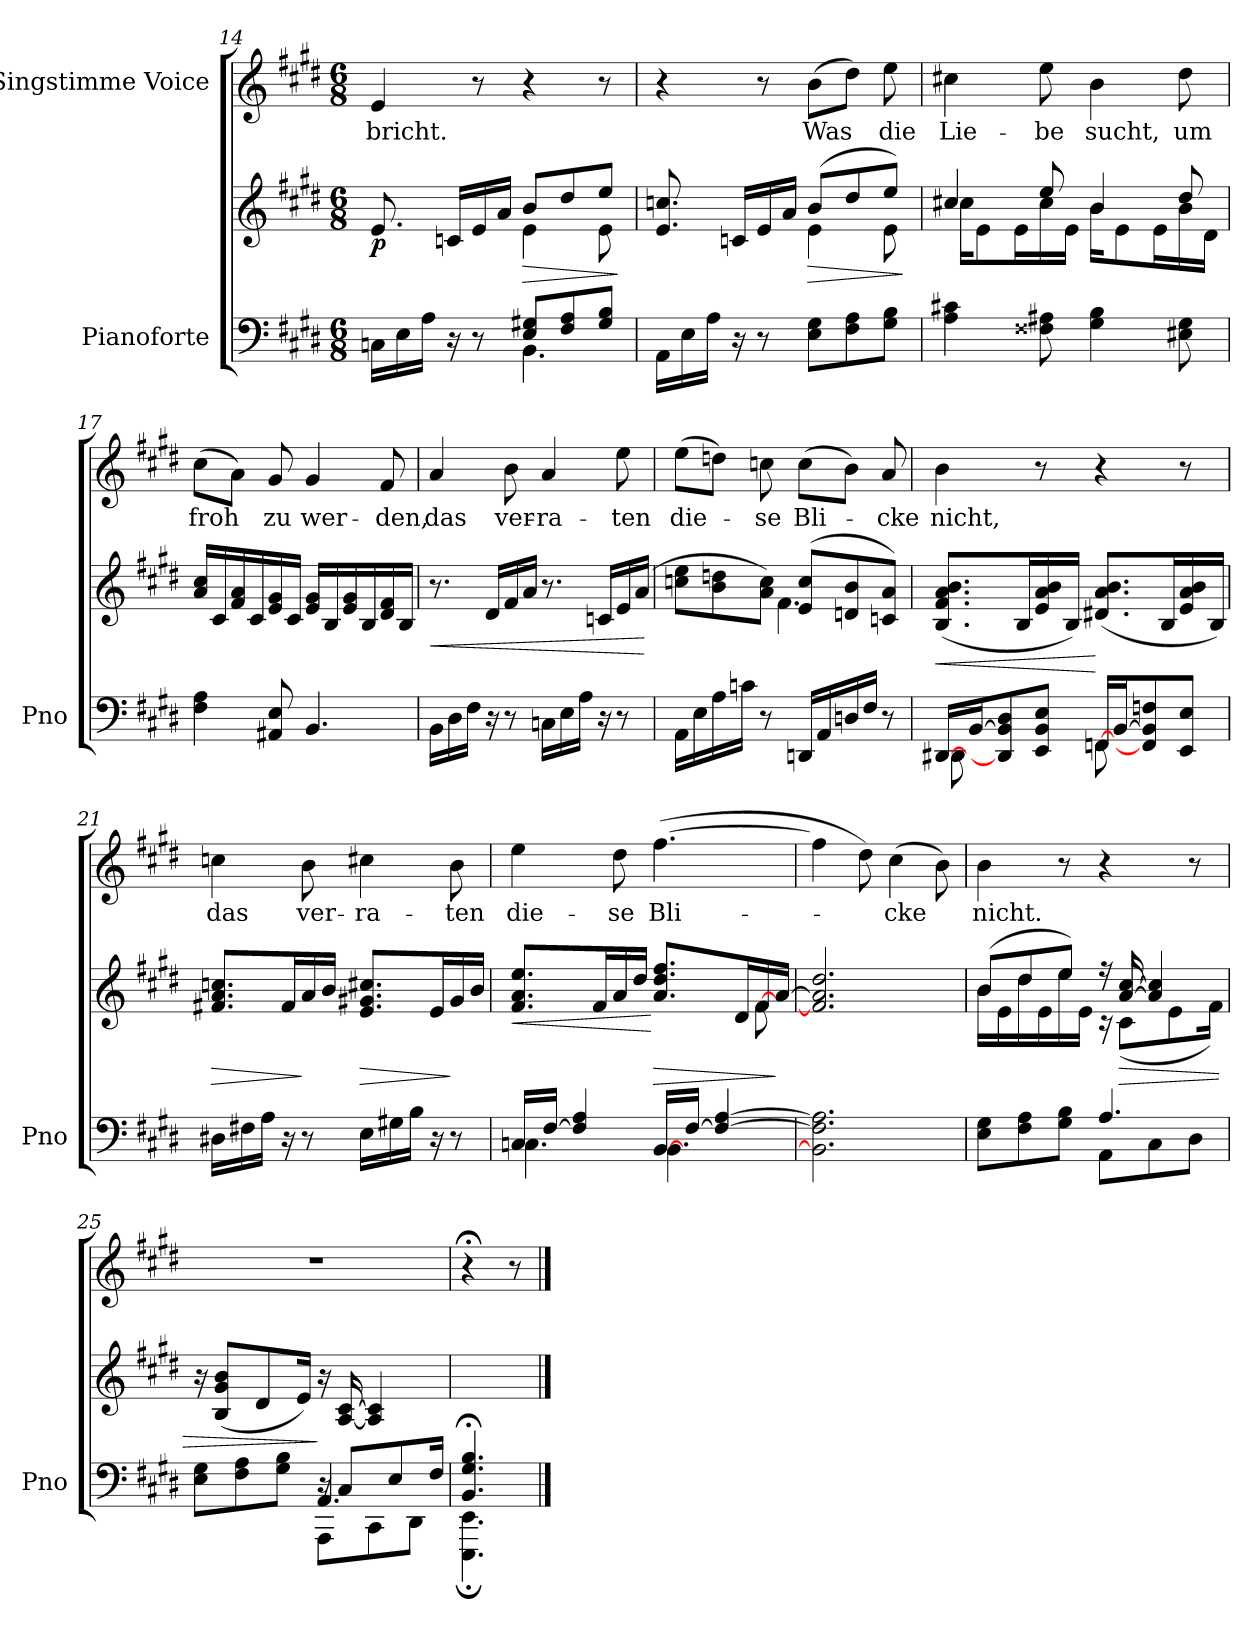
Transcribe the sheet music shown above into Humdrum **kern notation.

**kern	**kern	**dynam	**kern	**text
*part2	*part2	*part2	*part1	*part1
*staff3	*staff2	*staff2/3	*staff1	*staff1
*I"Pianoforte	*	*	*I"Singstimme Voice	*
*I'Pno	*	*	*	*
*clefF4	*clefG2	*	*clefG2	*
*k[f#c#g#d#]	*k[f#c#g#d#]	*	*k[f#c#g#d#]	*
*M6/8	*M6/8	*	*M6/8	*
=14	=14	=14	=14	=14
*^	*^	*	*	*
!	!	!	!	!LO:DY:b	!	!
16Cn\LL	4.ryy	8.e/	4.ryy	p	4e/	bricht.
16E\	.	.	.	.	.	.
16A\JJ	.	.	.	.	.	.
16r	.	16cn/LL	.	.	.	.
8r	.	16e/	.	.	8r	.
.	.	(16a/JJ	.	.	.	.
!	!	!	!	!LO:HP:b	!	!
8E/ 8G#X/L	4.BB\	8b/L	4e\	>	4r	.
8F#/ 8A/	.	8dd#/	.	.	.	.
8G#/ 8B/J	.	8ee/J	8e\	.	8r	.
*v	*v	*	*	*	*	*
*	*v	*v	*	*	*
.	.	]	.	.
=15	=15	=15	=15	=15
*	*^	*	*	*
16AA\LL	8.e/ 8.ccn/	4.ryy	.	4r	.
16E\	.	.	.	.	.
16A\JJ	.	.	.	.	.
16r	16cn/LL	.	.	.	.
8r	16e/	.	.	8r	.
.	(16a/JJ	.	.	.	.
!	!	!	!LO:HP:b	!	!
8E\ 8G#\L	(8b/L	4e\	>	(8b\L	Was
8F#\ 8A\	8dd#/	.	.	8dd#\J)	.
8G#\ 8B\J	8ee/J)	8e\	.	8ee\	die
*	*v	*v	*	*	*
.	.	]	.	.
=16	=16	=16	=16	=16
*	*^	*	*	*
4A\ 4c#X\	4cc#X/	16cc#\KL	.	4cc#X\	Lie-
.	.	8e\	.	.	.
.	.	16e\L	.	.	.
8F##X\ 8A#X\	8ee/	16cc#\	.	8ee\	-be
.	.	16e\JJ	.	.	.
4G#\ 4B\	4b/	16b\KL	.	4b\	sucht,
.	.	8e\	.	.	.
.	.	16e\L	.	.	.
8E#X\ 8G#\	8dd#/	16b\	.	8dd#\	um
.	.	16d#\JJ	.	.	.
*	*v	*v	*	*	*
=17	=17	=17	=17	=17
4F#\ 4A\	16a/ 16cc#/LL	.	(8cc#\L	froh
.	16c#/	.	.	.
.	16f#/ 16a/	.	8a\J)	.
.	16c#/	.	.	.
8AA#X/ 8E/	16e/ 16g#/	.	8g#/	zu
.	16c#/JJ	.	.	.
4.BB/	16e/ 16g#/LL	.	4g#/	wer-
.	16B/	.	.	.
.	16e/ 16g#/	.	.	.
.	16B/	.	.	.
.	16d#/ 16f#/	.	8f#/	-den,
.	16B/JJ	.	.	.
=18	=18	=18	=18	=18
!	!	!LO:HP:b	!	!
(>16BB\LL	8.r	<	4a/	das
16D#\	.	.	.	.
16F#\JJ	.	.	.	.
16r	16d#/LL	.	.	.
8r	16f#/	.	8b\	ver-
.	(16a/JJ	.	.	.
16Cn\LL	8.r	.	4a/	-ra-
16E\	.	.	.	.
16A\JJ	.	.	.	.
16r	16cn/LL	.	.	.
8r	16e/	.	8ee\	-ten
.	(16a/JJ	.	.	.
.	.	[	.	.
=19	=19	=19	=19	=19
*	*^	*	*	*
16AA\LL	8ccn\ 8ee\L	4.ryy	.	(8ee\L	die-
16E\	.	.	.	.	.
16A\	8b\ 8ddn\	.	.	8ddn\J)	.
16cn\JJ	.	.	.	.	.
8r	8a\ 8cc\J)	.	.	8ccn\	-se
16DDn/LL	(8e/ 8cc/L	4.f#\	.	(8cc\L	Bli-
16AA/	.	.	.	.	.
16Dn/	8dn/ 8b/	.	.	8b\J)	.
16F#/JJ	.	.	.	.	.
8r	8cn/ 8a/J)	.	.	8a/	-cke
*	*v	*v	*	*	*
=20	=20	=20	=20	=20
*^	*	*	*	*
!	!	!	!LO:HP:b	!	!
[<16DD#X/LL	8DD#\	(8.B/ 8.f#/ 8.a/ 8.b/L	<	4b\	nicht,
[<16BB/J	.	.	.	.	.
8DD#/] 8BB/] 8D#/	4ryy	.	.	.	.
.	.	16B/L	.	.	.
8EE/ 8BB/ 8E/J	.	16e/ 16a/ 16b/	.	8r	.
.	.	16B/JJ)	.	.	.
[<16FFn/LL	8FF\	(8.d#X/ 8.a/ 8.b/L	[	4r	.
[<16BB/J	.	.	.	.	.
8FF/] 8BB/] 8Fn/	4ryy	.	.	.	.
.	.	16B/L	.	.	.
8EE/ 8E/J	.	16e/ 16a/ 16b/	.	8r	.
.	.	16B/JJ)	.	.	.
*v	*v	*	*	*	*
=21	=21	=21	=21	=21
!	!	!LO:HP:b	!	!
16D#X\LL	8.f#X/ 8.a/ 8.ccn/L	>	4ccn\	das
16F#X\	.	.	.	.
16A\JJ	.	.	.	.
16r	16f#/L	.	.	.
8r	16a/	]	8b\	ver-
.	16b/JJ	.	.	.
!	!	!LO:HP:b	!	!
16E\LL	8.e/ 8.g#X/ 8.cc#X/L	>	4cc#X\	-ra-
16G#X\	.	.	.	.
16B\JJ	.	.	.	.
16r	16e/L	.	.	.
8r	16g#/	]	8b\	-ten
.	16b/JJ	.	.	.
=22	=22	=22	=22	=22
!LO:N:head=solid	!	!LO:HP:b	!	!
*^	*^	*	*	*
16Cn/LL	4.C\	8.f#/ 8.a/ 8.ee/L	8ryy	<	4ee\	die-
[<16F#/JJ	.	.	.	.	.	.
*	*	*v	*v	*	*	*
4F#/] 4A/	.	.	.	.	.
.	.	16f#/L	.	.	.
.	.	16a/	.	8dd#\	-se
.	.	16dd#/JJ	.	.	.
!LO:N:head=solid	!	!	!LO:HP:n=1:b	!	!
[<16BB/LL	4.BB\	8.a/ 8.dd#/ 8.ff#/L	[ >	([4.ff#\	Bli-
[<16F#/JJ	.	.	.	.	.
4F#/_ [4A/	.	.	.	.	.
.	.	16d#/L	.	.	.
*	*	*^	*	*	*
.	.	[<16f#/	8f#\	.	.	.
.	.	[<16a/JJ	.	]	.	.
*v	*v	*	*	*	*	*
*	*v	*v	*	*	*
=23	=23	=23	=23	=23
2.BB\] 2.F#\] 2.A\]	2.f#/] 2.a/] 2.dd#/	.	4ff#\]	.
.	.	.	8dd#\)	.
.	.	.	(4cc#\	-cke
.	.	.	8b\)	.
=24	=24	=24	=24	=24
*^	*^	*	*	*
8E\ 8G#\L	4.ryy	(8b/L	16b\LL	.	4b\	nicht.
.	.	.	16e\	.	.	.
8F#\ 8A\	.	8dd#/	16dd#\	.	.	.
.	.	.	16e\	.	.	.
8G#\ 8B\J	.	8ee/J)	16ee\	.	8r	.
.	.	.	16e\JJ	.	.	.
4.A/	8AA\L	16r	16r	.	4r	.
!	!	!	!	!LO:HP:b	!	!
.	.	[<16a/ [16cc#/	(8c#\L	>	.	.
.	8C#\	4a/] 4cc#/]	.	.	.	.
.	.	.	8e\	.	.	.
.	8D#\J	.	.	.	8r	.
.	.	.	16f#\Jk)	.	.	.
*	*	*v	*v	*	*	*
=25	=25	=25	=25	=25	=25
*	*^	*	*	*	*
8E\ 8G#\L	4.ryy	4.ryy	16r	.	2.r	.
.	.	.	(8B/ 8g#/ 8b/L	.	.	.
8F#\ 8A\	.	.	.	.	.	.
.	.	.	8d#/	.	.	.
8G#\ 8B\J	.	.	.	.	.	.
.	.	.	16e/Jk)	.	.	.
16r	4.AA/	8AAA\L	16r	]	.	.
8C#/L	.	.	[16A/ [16c#/	.	.	.
.	.	8CC#\	4A/] 4c#/]	.	.	.
8E/	.	.	.	.	.	.
.	.	8DD#\J	.	.	.	.
16F#/Jk	.	.	.	.	.	.
*	*v	*v	*	*	*	*
=26	=26	=26	=26	=26	=26
4.BB/;< 4.G#/;< 4.B/;<	4.EEE\; 4.EE\;	4.ryy	.	4r;<	.
.	.	.	.	8r	.
*v	*v	*	*	*	*
==	==	==	==	==
*-	*-	*-	*-	*-
